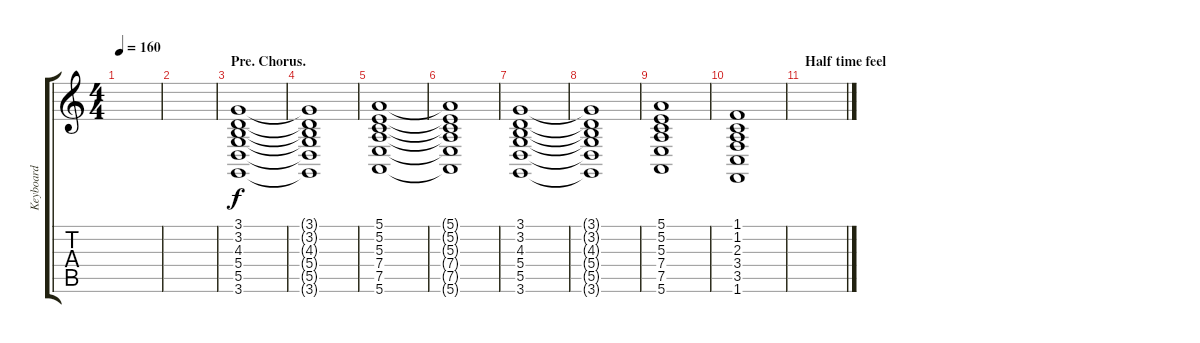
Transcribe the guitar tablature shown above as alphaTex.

\track ("Keyboard" "Keyboard") {instrument stringensemble1}
\staff {score tabs}
\tuning (E4 B3 G3 D3 A2 E2) {hide}
\ts (4 4)
\tempo 160
\clef g2
\ks c
|
|
\section ("" "Pre. Chorus.")
(3.1 3.2 4.3 5.4 5.5 3.6).1{instrument stringensemble1} |
(3.1{t} 3.2{t} 4.3{t} 5.4{t} 5.5{t} 3.6{t}).1 |
(5.1 5.2 5.3 7.4 7.5 5.6).1 |
(5.1{t} 5.2{t} 5.3{t} 7.4{t} 7.5{t} 5.6{t}).1 |
(3.1 3.2 4.3 5.4 5.5 3.6).1 |
(3.1{t} 3.2{t} 4.3{t} 5.4{t} 5.5{t} 3.6{t}).1 |
(5.1 5.2 5.3 7.4 7.5 5.6).1 |
(1.1 1.2 2.3 3.4 3.5 1.6).1 |
\section ("" "Half time feel")
